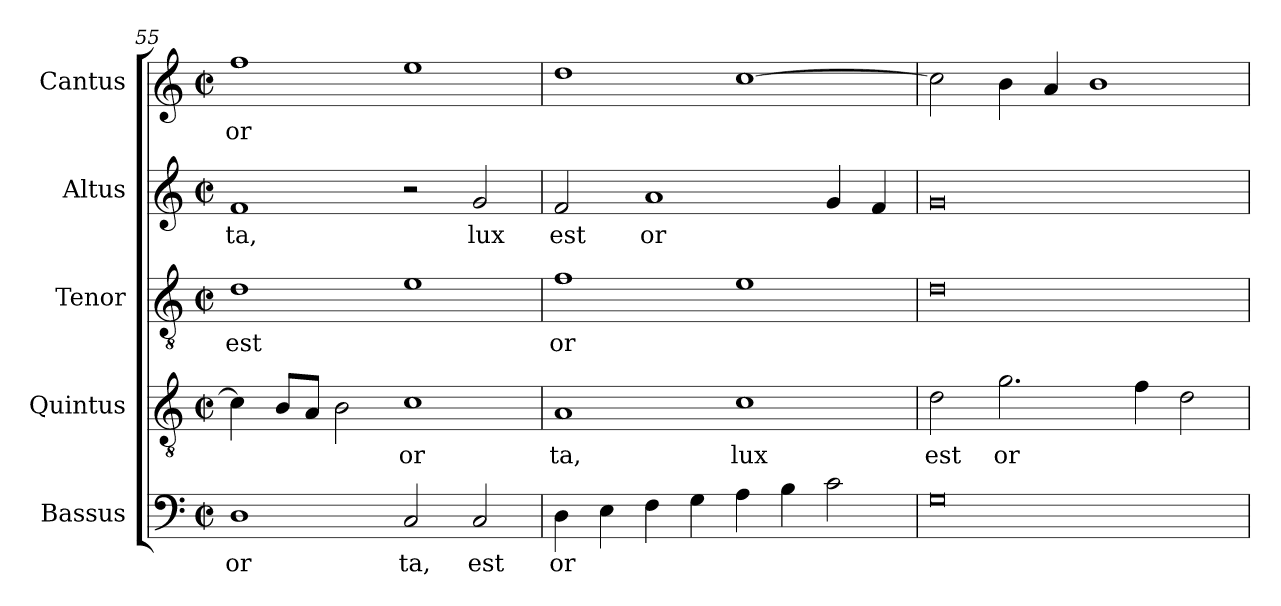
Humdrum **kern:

**kern	**text	**kern	**text	**kern	**text	**kern	**text	**kern	**text
*part5	*part5	*part4	*part4	*part3	*part3	*part2	*part2	*part1	*part1
*staff5	*staff5	*staff4	*staff4	*staff3	*staff3	*staff2	*staff2	*staff1	*staff1
*I"Bassus	*	*I"Quintus	*	*I"Tenor	*	*I"Altus	*	*I"Cantus	*
*clefF4	*	*clefGv2	*	*clefGv2	*	*clefG2	*	*clefG2	*
*M2/2	*	*M2/2	*	*M2/2	*	*M2/2	*	*M2/2	*
*met(c|)	*	*met(c|)	*	*met(c|)	*	*met(c|)	*	*met(c|)	*
=55	=55	=55	=55	=55	=55	=55	=55	=55	=55
!	!LO:LY:b:cj	!	!	!	!LO:LY:b:cj	!	!LO:LY:b:cj	!	!LO:LY:b:cj
1D	or	4c\]	.	1d	est	1f	ta,	1ff	or
.	.	8B/L	.	.	.	.	.	.	.
.	.	8A/J	.	.	.	.	.	.	.
.	.	2B\	.	.	.	.	.	.	.
!	!LO:LY:b:cj	!	!LO:LY:b:cj	!	!	!	!	!	!
2C/	ta,	1c	or	1e	.	2r	.	1ee	.
!	!LO:LY:b:cj	!	!	!	!	!	!LO:LY:b:cj	!	!
2C/	est	.	.	.	.	2g/	lux	.	.
!!LO:PB:g=z
=56	=56	=56	=56	=56	=56	=56	=56	=56	=56
!	!LO:LY:b:cj	!	!LO:LY:b:cj	!	!LO:LY:b:cj	!	!LO:LY:b:cj	!	!
*	*	*	*	*	*	*	*	*^	*
4D\	or	1A	ta,	1f	or	2f/	est	1dd	4ryy	.
4E\	.	.	.	.	.	.	.	.	1..ryy	.
!	!	!	!	!	!	!	!LO:LY:b:cj	!	!	!
4F\	.	.	.	.	.	1a	or	.	.	.
4G\	.	.	.	.	.	.	.	.	.	.
!	!	!	!LO:LY:b:cj	!	!	!	!	!	!	!
4A\	.	1c	lux	1e	.	.	.	[>1cc	.	.
4B\	.	.	.	.	.	.	.	.	.	.
2c\	.	.	.	.	.	4g/	.	.	.	.
.	.	.	.	.	.	4f/	.	.	.	.
=57	=57	=57	=57	=57	=57	=57	=57	=57	=57	=57
!	!	!	!LO:LY:b:cj	!	!	!	!	!	!	!
*	*	*	*	*	*	*	*	*v	*v	*
0G	.	2d\	est	0d	.	0g	.	2cc\]	.
!	!	!	!LO:LY:b:cj	!	!	!	!	!	!
.	.	2.g\	or	.	.	.	.	4b\	.
.	.	.	.	.	.	.	.	4a/	.
.	.	.	.	.	.	.	.	1b	.
.	.	4f\	.	.	.	.	.	.	.
.	.	2d\	.	.	.	.	.	.	.
=	=	=	=	=	=	=	=	=	=
*-	*-	*-	*-	*-	*-	*-	*-	*-	*-
